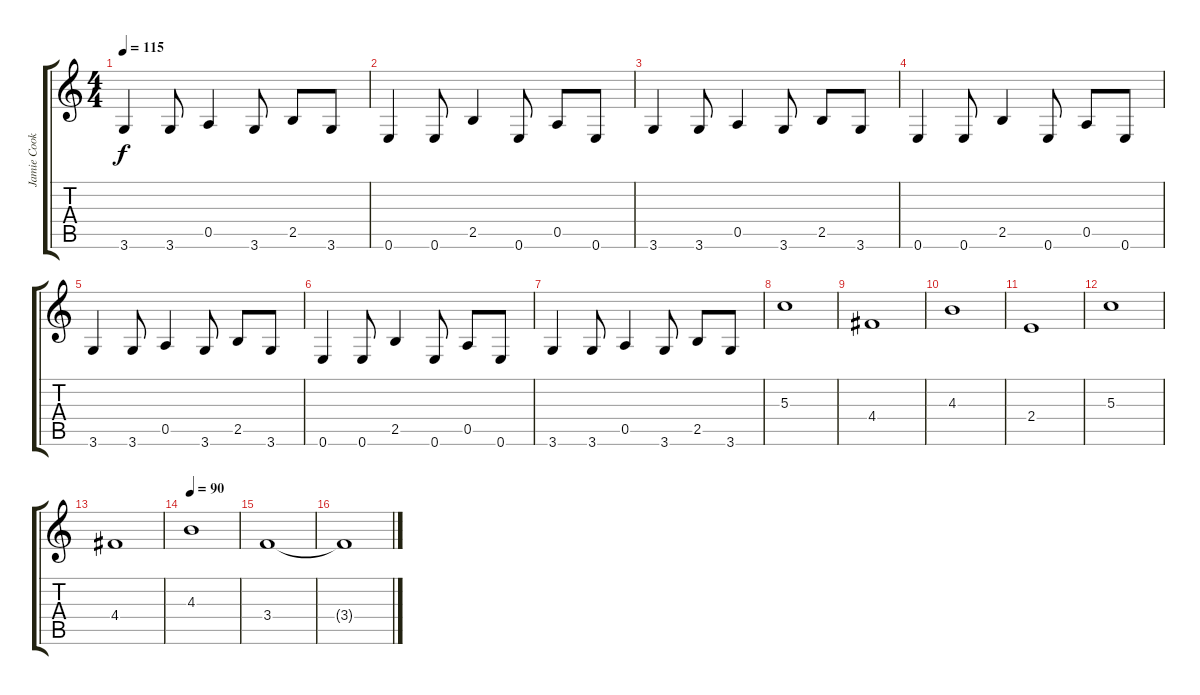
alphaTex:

\track ("Jamie Cook (Backup Guitar)" "Jamie Cook") {instrument distortionguitar}
\staff {score tabs}
\tuning (E4 B3 G3 D3 A2 E2) {hide}
\ts (4 4)
\tempo 115
\clef g2
\ks c
3.6.4{dy f volume 8 instrument overdrivenguitar} 3.6.8 0.5.4 3.6.8 2.5.8 3.6.8 |
0.6.4{volume 8 instrument overdrivenguitar} 0.6.8 2.5.4 0.6.8 0.5.8 0.6.8 |
3.6.4{volume 8 instrument overdrivenguitar} 3.6.8 0.5.4 3.6.8 2.5.8 3.6.8 |
0.6.4{volume 8 instrument overdrivenguitar} 0.6.8 2.5.4 0.6.8 0.5.8 0.6.8 |
3.6.4{volume 8 instrument overdrivenguitar} 3.6.8 0.5.4 3.6.8 2.5.8 3.6.8 |
0.6.4{volume 8 instrument overdrivenguitar} 0.6.8 2.5.4 0.6.8 0.5.8 0.6.8 |
3.6.4{volume 8 instrument overdrivenguitar} 3.6.8 0.5.4 3.6.8 2.5.8 3.6.8 |
5.3.1{volume 12 instrument electricguitarclean} |
4.4.1 |
4.3.1 |
2.4.1 |
5.3.1 |
4.4.1 |
\tempo 90
4.3.1 |
3.4.1 |
3.4{t}.1
